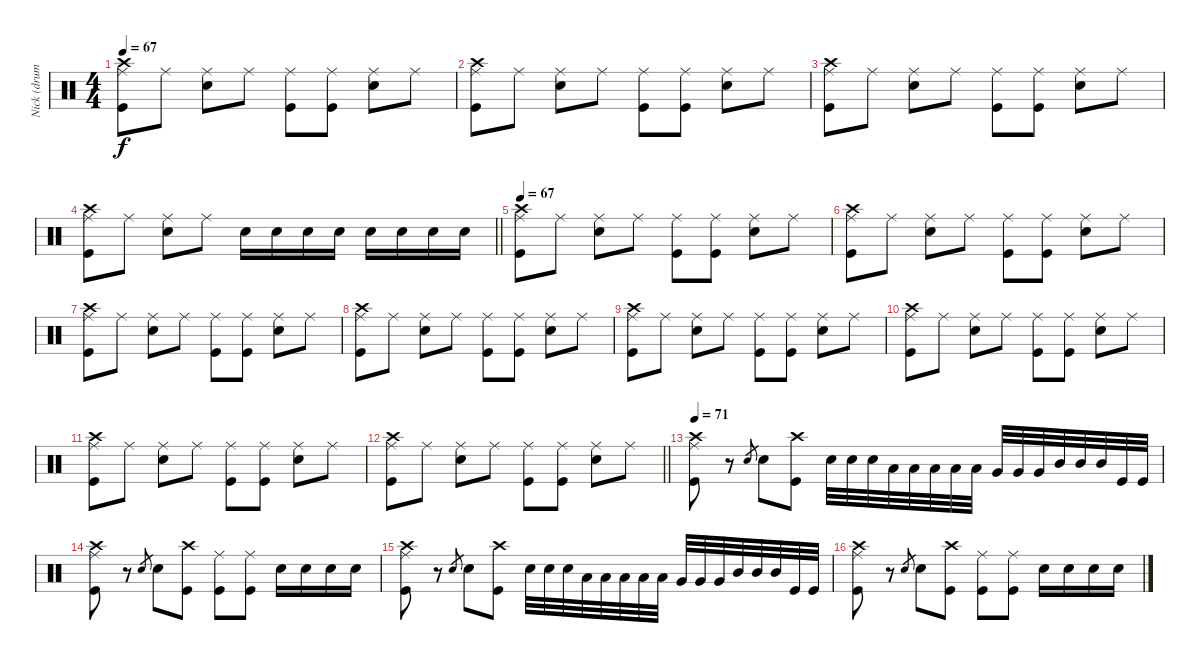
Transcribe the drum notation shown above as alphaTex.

\track ("Nick (drums)" "Nick (drum") {instrument percussion}
\staff {score}
\articulation defaults
\ts (4 4)
\tempo 67
\clef neutral
\ks c
("Crash high (hit)" "Ride (middle)" "Kick (hit)").8{dy f} "Ride (middle)".8 ("Ride (middle)" "Electric Snare (hit)").8 "Ride (middle)".8 ("Ride (middle)" "Kick (hit)").8 ("Ride (middle)" "Kick (hit)").8 ("Ride (middle)" "Electric Snare (hit)").8 "Ride (middle)".8 |
("Crash high (hit)" "Ride (middle)" "Kick (hit)").8 "Ride (middle)".8 ("Ride (middle)" "Electric Snare (hit)").8 "Ride (middle)".8 ("Ride (middle)" "Kick (hit)").8 ("Ride (middle)" "Kick (hit)").8 ("Ride (middle)" "Electric Snare (hit)").8 "Ride (middle)".8 |
("Crash high (hit)" "Ride (middle)" "Kick (hit)").8 "Ride (middle)".8 ("Ride (middle)" "Electric Snare (hit)").8 "Ride (middle)".8 ("Ride (middle)" "Kick (hit)").8 ("Ride (middle)" "Kick (hit)").8 ("Ride (middle)" "Electric Snare (hit)").8 "Ride (middle)".8 |
\barLineRight lightlight
("Crash high (hit)" "Ride (middle)" "Kick (hit)").8 "Ride (middle)".8 ("Ride (middle)" "Electric Snare (hit)").8 "Ride (middle)".8 "Electric Snare (hit)".16 "Electric Snare (hit)".16 "Electric Snare (hit)".16 "Electric Snare (hit)".16 "Electric Snare (hit)".16 "Electric Snare (hit)".16 "Electric Snare (hit)".16 "Electric Snare (hit)".16 |
\tempo 67
("Crash high (hit)" "Ride (middle)" "Kick (hit)").8 "Ride (middle)".8 ("Ride (middle)" "Electric Snare (hit)").8 "Ride (middle)".8 ("Ride (middle)" "Kick (hit)").8 ("Ride (middle)" "Kick (hit)").8 ("Ride (middle)" "Electric Snare (hit)").8 "Ride (middle)".8 |
("Crash high (hit)" "Ride (middle)" "Kick (hit)").8 "Ride (middle)".8 ("Ride (middle)" "Electric Snare (hit)").8 "Ride (middle)".8 ("Ride (middle)" "Kick (hit)").8 ("Ride (middle)" "Kick (hit)").8 ("Ride (middle)" "Electric Snare (hit)").8 "Ride (middle)".8 |
("Crash high (hit)" "Ride (middle)" "Kick (hit)").8 "Ride (middle)".8 ("Ride (middle)" "Electric Snare (hit)").8 "Ride (middle)".8 ("Ride (middle)" "Kick (hit)").8 ("Ride (middle)" "Kick (hit)").8 ("Ride (middle)" "Electric Snare (hit)").8 "Ride (middle)".8 |
("Crash high (hit)" "Ride (middle)" "Kick (hit)").8 "Ride (middle)".8 ("Ride (middle)" "Electric Snare (hit)").8 "Ride (middle)".8 ("Ride (middle)" "Kick (hit)").8 ("Ride (middle)" "Kick (hit)").8 ("Ride (middle)" "Electric Snare (hit)").8 "Ride (middle)".8 |
("Crash high (hit)" "Ride (middle)" "Kick (hit)").8 "Ride (middle)".8 ("Ride (middle)" "Electric Snare (hit)").8 "Ride (middle)".8 ("Ride (middle)" "Kick (hit)").8 ("Ride (middle)" "Kick (hit)").8 ("Ride (middle)" "Electric Snare (hit)").8 "Ride (middle)".8 |
("Crash high (hit)" "Ride (middle)" "Kick (hit)").8 "Ride (middle)".8 ("Ride (middle)" "Electric Snare (hit)").8 "Ride (middle)".8 ("Ride (middle)" "Kick (hit)").8 ("Ride (middle)" "Kick (hit)").8 ("Ride (middle)" "Electric Snare (hit)").8 "Ride (middle)".8 |
("Crash high (hit)" "Ride (middle)" "Kick (hit)").8 "Ride (middle)".8 ("Ride (middle)" "Electric Snare (hit)").8 "Ride (middle)".8 ("Ride (middle)" "Kick (hit)").8 ("Ride (middle)" "Kick (hit)").8 ("Ride (middle)" "Electric Snare (hit)").8 "Ride (middle)".8 |
\barLineRight lightlight
("Crash high (hit)" "Ride (middle)" "Kick (hit)").8 "Ride (middle)".8 ("Ride (middle)" "Electric Snare (hit)").8 "Ride (middle)".8 ("Ride (middle)" "Kick (hit)").8 ("Ride (middle)" "Kick (hit)").8 ("Ride (middle)" "Electric Snare (hit)").8 "Ride (middle)".8 |
\tempo 71
("Crash high (hit)" "Ride (middle)" "Kick (hit)").8 r.8 "Electric Snare (hit)".8{gr} "Electric Snare (hit)".8 ("Crash high (hit)" "Kick (hit)").8 "Electric Snare (hit)".32 "Electric Snare (hit)".32 "Electric Snare (hit)".32 "Low Tom (hit)".32 "Low Tom (hit)".32 "Low Tom (hit)".32 "Low Floor Tom (hit)".32 "Low Floor Tom (hit)".32 "Very Low Tom (hit)".32 "Very Low Tom (hit)".32 "Very Low Tom (hit)".32 "Mid Tom (hit)".32 "Mid Tom (hit)".32 "Mid Tom (hit)".32 "Kick (hit)".32 "Kick (hit)".32 |
("Crash high (hit)" "Ride (middle)" "Kick (hit)").8 r.8 "Electric Snare (hit)".8{gr} "Electric Snare (hit)".8 ("Crash high (hit)" "Kick (hit)").8 ("Ride (middle)" "Kick (hit)").8 ("Ride (middle)" "Kick (hit)").8 "Electric Snare (hit)".16 "Electric Snare (hit)".16 "Electric Snare (hit)".16 "Electric Snare (hit)".16 |
("Crash high (hit)" "Ride (middle)" "Kick (hit)").8 r.8 "Electric Snare (hit)".8{gr} "Electric Snare (hit)".8 ("Crash high (hit)" "Kick (hit)").8 "Electric Snare (hit)".32 "Electric Snare (hit)".32 "Electric Snare (hit)".32 "Low Tom (hit)".32 "Low Tom (hit)".32 "Low Tom (hit)".32 "Low Floor Tom (hit)".32 "Low Floor Tom (hit)".32 "Very Low Tom (hit)".32 "Very Low Tom (hit)".32 "Very Low Tom (hit)".32 "Mid Tom (hit)".32 "Mid Tom (hit)".32 "Mid Tom (hit)".32 "Kick (hit)".32 "Kick (hit)".32 |
("Crash high (hit)" "Ride (middle)" "Kick (hit)").8 r.8 "Electric Snare (hit)".8{gr} "Electric Snare (hit)".8 ("Crash high (hit)" "Kick (hit)").8 ("Ride (middle)" "Kick (hit)").8 ("Ride (middle)" "Kick (hit)").8 "Electric Snare (hit)".16 "Electric Snare (hit)".16 "Electric Snare (hit)".16 "Electric Snare (hit)".16
